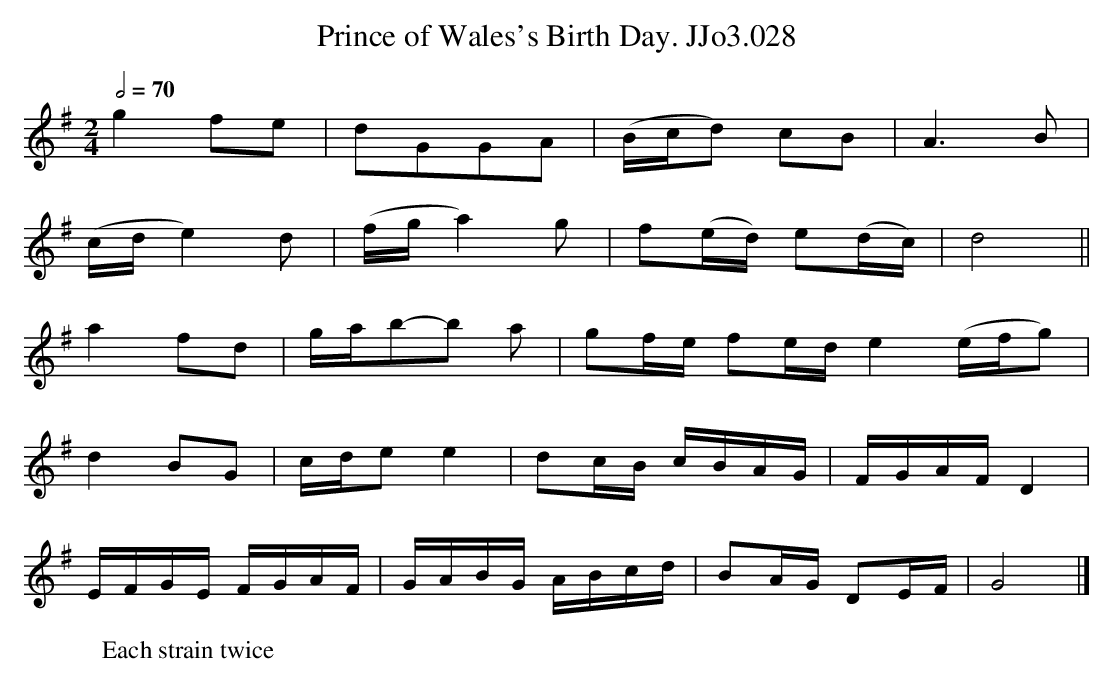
X:1
T:Prince of Wales's Birth Day. JJo3.028
M:2/4
L:1/8
W:Each strain twice
Q:1/2=70
K:G
g2 fe | dGGA | (B/c/d) cB | A3 B |
(c/d/ e2)d | (f/g/ a2)g | f(e/d/) e(d/c/) | d4 ||
a2 fd | g/a/b-b a | gf/e/ fe/d/ e2 (e/f/g) |
d2 BG | c/d/e e2 | dc/B/ c/B/A/G/ | F/G/A/F/ D2 |
E/F/G/E/ F/G/A/F/ | G/A/B/G/ A/B/c/d/ | BA/G/ DE/F/ | G4 |]
